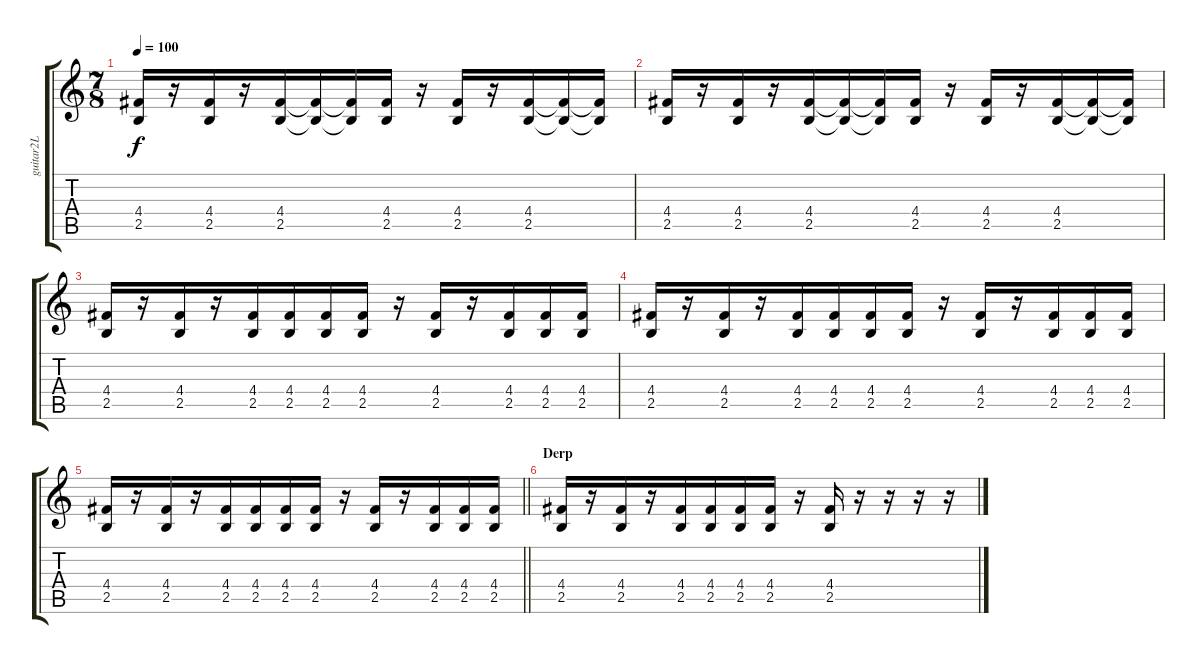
\track ("guitar2L" "guitar2L") {instrument distortionguitar}
\staff {score tabs}
\tuning (E4 B3 G3 D3 A2 E2) {hide}
\ts (7 8)
\tempo 100
\clef g2
\ks c
(4.4 2.5).16{dy f} r.16 (4.4 2.5).16 r.16 (4.4 2.5).16 (4.4{t} 2.5{t}).16 (4.4{t} 2.5{t}).16 (4.4 2.5).16 r.16 (4.4 2.5).16 r.16 (4.4 2.5).16 (4.4{t} 2.5{t}).16 (4.4{t} 2.5{t}).16 |
(4.4 2.5).16 r.16 (4.4 2.5).16 r.16 (4.4 2.5).16 (4.4{t} 2.5{t}).16 (4.4{t} 2.5{t}).16 (4.4 2.5).16 r.16 (4.4 2.5).16 r.16 (4.4 2.5).16 (4.4{t} 2.5{t}).16 (4.4{t} 2.5{t}).16 |
(4.4 2.5).16 r.16 (4.4 2.5).16 r.16 (4.4 2.5).16 (4.4 2.5).16 (4.4 2.5).16 (4.4 2.5).16 r.16 (4.4 2.5).16 r.16 (4.4 2.5).16 (4.4 2.5).16 (4.4 2.5).16 |
(4.4 2.5).16 r.16 (4.4 2.5).16 r.16 (4.4 2.5).16 (4.4 2.5).16 (4.4 2.5).16 (4.4 2.5).16 r.16 (4.4 2.5).16 r.16 (4.4 2.5).16 (4.4 2.5).16 (4.4 2.5).16 |
\barLineRight lightlight
(4.4 2.5).16 r.16 (4.4 2.5).16 r.16 (4.4 2.5).16 (4.4 2.5).16 (4.4 2.5).16 (4.4 2.5).16 r.16 (4.4 2.5).16 r.16 (4.4 2.5).16 (4.4 2.5).16 (4.4 2.5).16 |
\section ("" "Derp")
(4.4 2.5).16 r.16 (4.4 2.5).16 r.16 (4.4 2.5).16 (4.4 2.5).16 (4.4 2.5).16 (4.4 2.5).16 r.16 (4.4 2.5).16 r.16 r.16 r.16 r.16
